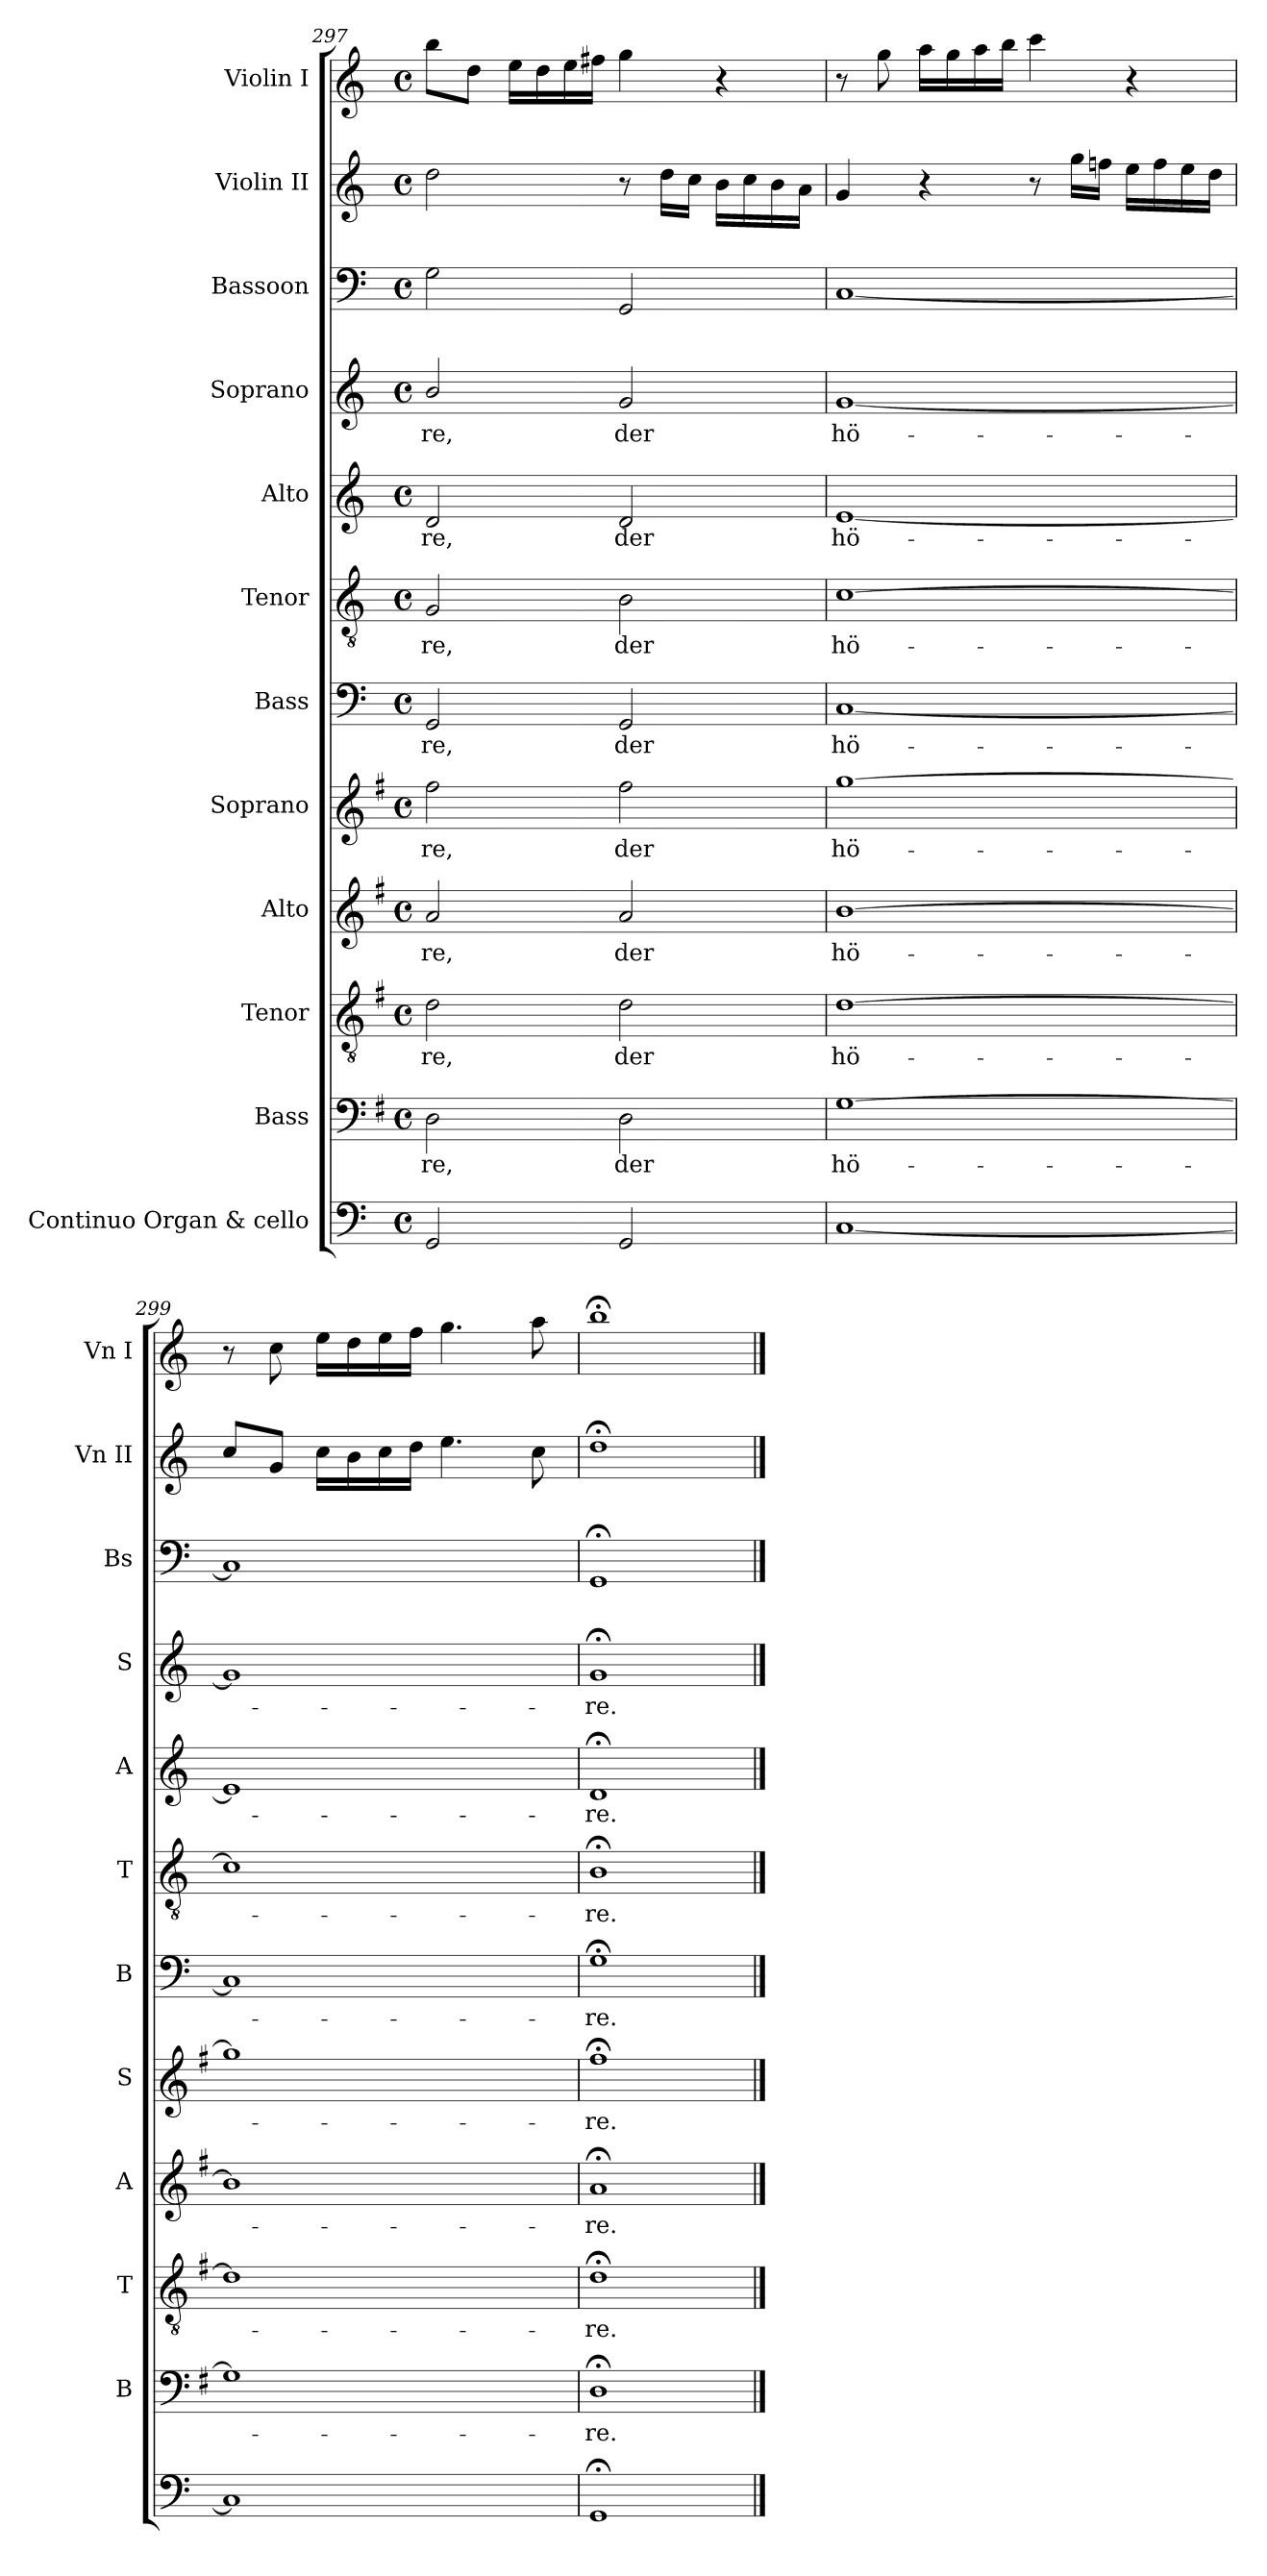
**kern	**kern	**text	**kern	**text	**kern	**text	**kern	**text	**kern	**text	**kern	**text	**kern	**text	**kern	**text	**kern	**kern	**kern
*part12	*part11	*part11	*part10	*part10	*part9	*part9	*part8	*part8	*part7	*part7	*part6	*part6	*part5	*part5	*part4	*part4	*part3	*part2	*part1
*staff12	*staff11	*staff11	*staff10	*staff10	*staff9	*staff9	*staff8	*staff8	*staff7	*staff7	*staff6	*staff6	*staff5	*staff5	*staff4	*staff4	*staff3	*staff2	*staff1
*I"Continuo Organ & cello	*I"Bass	*	*I"Tenor	*	*I"Alto	*	*I"Soprano	*	*I"Bass	*	*I"Tenor	*	*I"Alto	*	*I"Soprano	*	*I"Bassoon	*I"Violin II	*I"Violin I
*	*I'B	*	*I'T	*	*I'A	*	*I'S	*	*I'B	*	*I'T	*	*I'A	*	*I'S	*	*I'Bs	*I'Vn II	*I'Vn I
*clefF4	*clefF4	*	*clefGv2	*	*clefG2	*	*clefG2	*	*clefF4	*	*clefGv2	*	*clefG2	*	*clefG2	*	*clefF4	*clefG2	*clefG2
*	*ITrd4c7	*	*ITrd4c7	*	*ITrd4c7	*	*ITrd4c7	*	*	*	*	*	*	*	*	*	*	*	*
*k[]	*k[]	*	*k[]	*	*k[]	*	*k[]	*	*k[]	*	*k[]	*	*k[]	*	*k[]	*	*k[]	*k[]	*k[]
*C:	*C:	*	*C:	*	*C:	*	*C:	*	*C:	*	*C:	*	*C:	*	*C:	*	*C:	*C:	*C:
*M4/4	*M4/4	*	*M4/4	*	*M4/4	*	*M4/4	*	*M4/4	*	*M4/4	*	*M4/4	*	*M4/4	*	*M4/4	*M4/4	*M4/4
*met(c)	*met(c)	*	*met(c)	*	*met(c)	*	*met(c)	*	*met(c)	*	*met(c)	*	*met(c)	*	*met(c)	*	*met(c)	*met(c)	*met(c)
=297	=297	=297	=297	=297	=297	=297	=297	=297	=297	=297	=297	=297	=297	=297	=297	=297	=297	=297	=297
!	!	!LO:LY:b	!	!LO:LY:b	!	!LO:LY:b	!	!LO:LY:b	!	!LO:LY:b	!	!LO:LY:b	!	!LO:LY:b	!	!LO:LY:b	!	!	!
2GG	2GG	-re,	2G	re,	2d	-re,	2b	-re,	2GG	-re,	2G	-re,	2d	-re,	2b/	re,	2G	2dd	8bbL
.	.	.	.	.	.	.	.	.	.	.	.	.	.	.	.	.	.	.	8ddJ
.	.	.	.	.	.	.	.	.	.	.	.	.	.	.	.	.	.	.	16eeLL
.	.	.	.	.	.	.	.	.	.	.	.	.	.	.	.	.	.	.	16dd
.	.	.	.	.	.	.	.	.	.	.	.	.	.	.	.	.	.	.	16ee
.	.	.	.	.	.	.	.	.	.	.	.	.	.	.	.	.	.	.	16ff#XJJ
!	!	!LO:LY:b	!	!LO:LY:b	!	!LO:LY:b	!	!LO:LY:b	!	!LO:LY:b	!	!LO:LY:b	!	!LO:LY:b	!	!LO:LY:b	!	!	!
2GG	2GG	der	2G	der	2d	der	2b	der	2GG	der	2B	der	2d	der	2g	der	2GG	8r	4gg
.	.	.	.	.	.	.	.	.	.	.	.	.	.	.	.	.	.	16ddLL	.
.	.	.	.	.	.	.	.	.	.	.	.	.	.	.	.	.	.	16ccJJ	.
.	.	.	.	.	.	.	.	.	.	.	.	.	.	.	.	.	.	16bLL	4r
.	.	.	.	.	.	.	.	.	.	.	.	.	.	.	.	.	.	16cc	.
.	.	.	.	.	.	.	.	.	.	.	.	.	.	.	.	.	.	16b	.
.	.	.	.	.	.	.	.	.	.	.	.	.	.	.	.	.	.	16aJJ	.
=298	=298	=298	=298	=298	=298	=298	=298	=298	=298	=298	=298	=298	=298	=298	=298	=298	=298	=298	=298
!	!	!LO:LY:b	!	!LO:LY:b	!	!LO:LY:b	!	!LO:LY:b	!	!LO:LY:b	!	!LO:LY:b	!	!LO:LY:b	!	!LO:LY:b	!	!	!
[1C	[1C	hö-	[1G	hö-	[1e	hö-	[1cc	hö-	[1C	hö-	[1c	hö-	[1e	hö-	[1g	hö-	[1C	4g	8r
.	.	.	.	.	.	.	.	.	.	.	.	.	.	.	.	.	.	.	8gg
.	.	.	.	.	.	.	.	.	.	.	.	.	.	.	.	.	.	4r	16aaLL
.	.	.	.	.	.	.	.	.	.	.	.	.	.	.	.	.	.	.	16gg
.	.	.	.	.	.	.	.	.	.	.	.	.	.	.	.	.	.	.	16aa
.	.	.	.	.	.	.	.	.	.	.	.	.	.	.	.	.	.	.	16bbJJ
.	.	.	.	.	.	.	.	.	.	.	.	.	.	.	.	.	.	8r	4ccc
.	.	.	.	.	.	.	.	.	.	.	.	.	.	.	.	.	.	16ggLL	.
.	.	.	.	.	.	.	.	.	.	.	.	.	.	.	.	.	.	16ffnJJ	.
.	.	.	.	.	.	.	.	.	.	.	.	.	.	.	.	.	.	16eeLL	4r
.	.	.	.	.	.	.	.	.	.	.	.	.	.	.	.	.	.	16ff	.
.	.	.	.	.	.	.	.	.	.	.	.	.	.	.	.	.	.	16ee	.
.	.	.	.	.	.	.	.	.	.	.	.	.	.	.	.	.	.	16ddJJ	.
=299	=299	=299	=299	=299	=299	=299	=299	=299	=299	=299	=299	=299	=299	=299	=299	=299	=299	=299	=299
1C]	1C]	.	1G]	.	1e]	.	1cc]	.	1C]	.	1c]	.	1e]	.	1g]	.	1C]	8ccL	8r
.	.	.	.	.	.	.	.	.	.	.	.	.	.	.	.	.	.	8gJ	8cc
.	.	.	.	.	.	.	.	.	.	.	.	.	.	.	.	.	.	16ccLL	16eeLL
.	.	.	.	.	.	.	.	.	.	.	.	.	.	.	.	.	.	16b	16dd
.	.	.	.	.	.	.	.	.	.	.	.	.	.	.	.	.	.	16cc	16ee
.	.	.	.	.	.	.	.	.	.	.	.	.	.	.	.	.	.	16ddJJ	16ffJJ
.	.	.	.	.	.	.	.	.	.	.	.	.	.	.	.	.	.	4.ee	4.gg
.	.	.	.	.	.	.	.	.	.	.	.	.	.	.	.	.	.	8cc	8aa
=300	=300	=300	=300	=300	=300	=300	=300	=300	=300	=300	=300	=300	=300	=300	=300	=300	=300	=300	=300
!	!	!LO:LY:b	!	!LO:LY:b	!	!LO:LY:b	!	!LO:LY:b	!	!LO:LY:b	!	!LO:LY:b	!	!LO:LY:b	!	!LO:LY:b	!	!	!
1GG;<	1GG;<	re.	1G;<	re.	1d;<	re.	1b;<	re.	1G;<	re.	1B;<	re.	1d;<	re.	1g;<	re.	1GG;<	1dd;<	1bb;<
==	==	==	==	==	==	==	==	==	==	==	==	==	==	==	==	==	==	==	==
*-	*-	*-	*-	*-	*-	*-	*-	*-	*-	*-	*-	*-	*-	*-	*-	*-	*-	*-	*-
